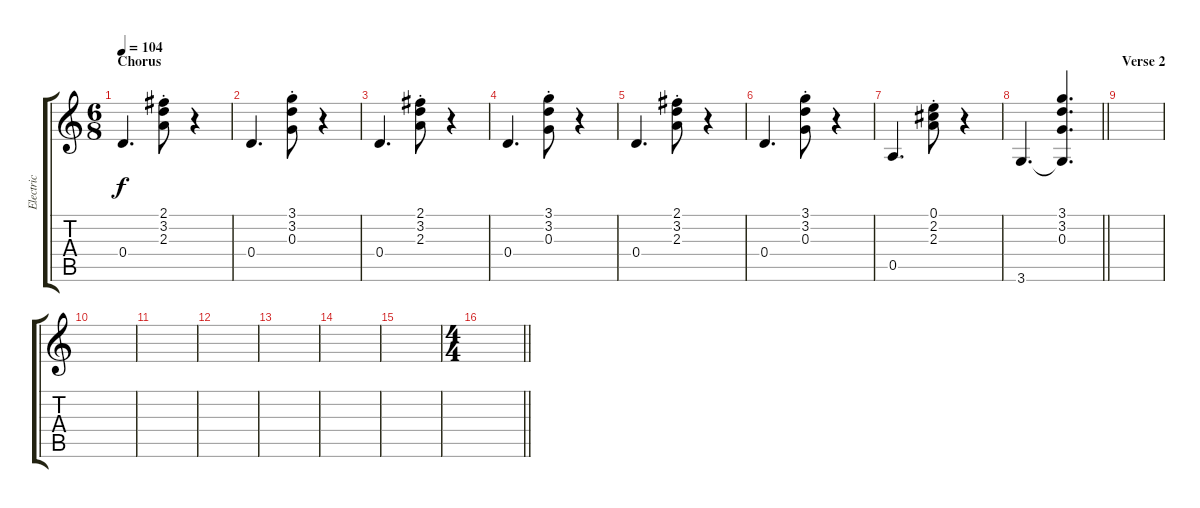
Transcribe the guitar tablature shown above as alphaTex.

\track ("Electric" "Electric") {instrument overdrivenguitar}
\staff {score tabs}
\tuning (E4 B3 G3 D3 A2 E2) {hide}
\ts (6 8)
\section ("" "Chorus")
\tempo 104
\clef g2
\ks c
0.4.4{d dy f} (2.1{st} 3.2{st} 2.3{st}).8 r.4 |
0.4.4{d} (3.1{st} 3.2{st} 0.3{st}).8 r.4 |
0.4.4{d} (2.1{st} 3.2{st} 2.3{st}).8 r.4 |
0.4.4{d} (3.1{st} 3.2{st} 0.3{st}).8 r.4 |
0.4.4{d} (2.1{st} 3.2{st} 2.3{st}).8 r.4 |
0.4.4{d} (3.1{st} 3.2{st} 0.3{st}).8 r.4 |
0.5.4{d} (0.1{st} 2.2{st} 2.3{st}).8 r.4 |
\barLineRight lightlight
3.6.4{d} (3.1 3.2 0.3 3.6{t}).4{d} |
\section ("" "Verse 2")
|
|
|
|
|
|
|
\ts (4 4)
\barLineRight lightlight
